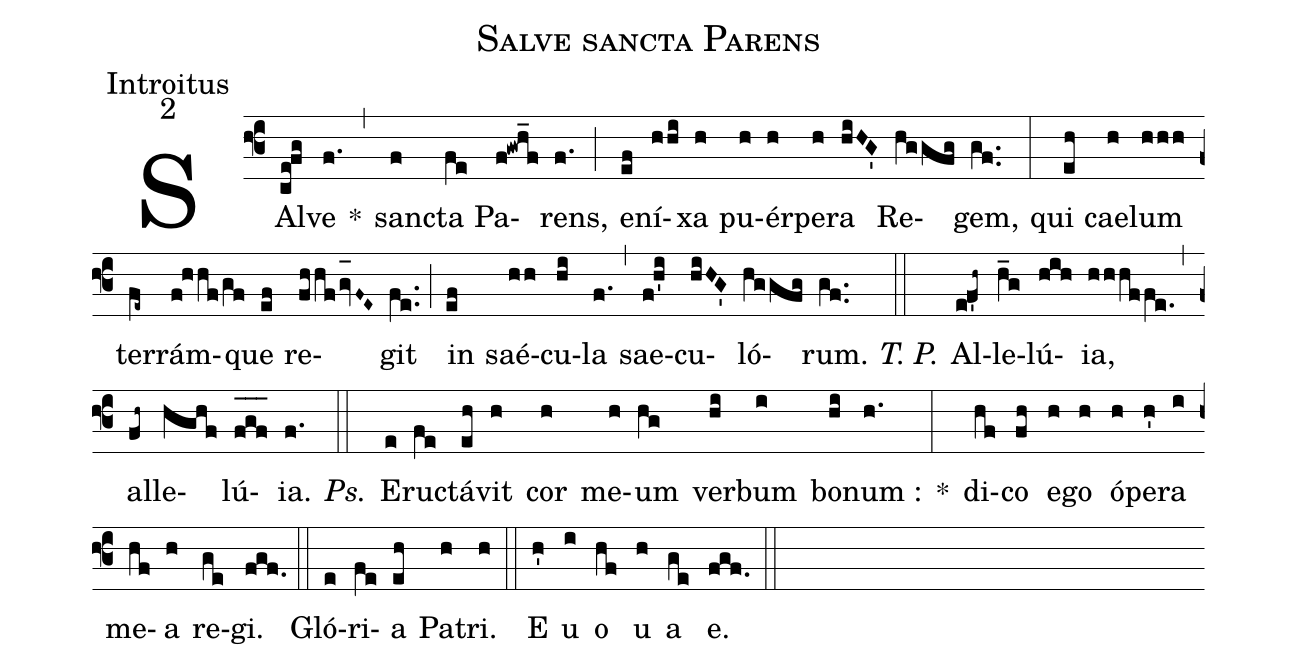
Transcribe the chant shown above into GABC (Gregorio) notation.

name:Salve sancta Parens;
office-part:Introitus;
mode:2;
%%
(f3) SAl(ce!fg)ve(f.) *(,) san(f)cta(fe) Pa(f!gwh_f)rens,(f.) (;) e(ef)ní(hhi)xa(h) pu(h)ér(h)pe(h)ra(hiHG') Re(hggfg)gem,(gf..) (:) qui(eh) cae(h)lum(hhh) ter(fe~)rám(f!hhf/gf)que(ef) re(fhhfgv_[oh:h]F~E~)git(fe..) (;) in(ef) saé(hh)cu(hi)la(f.) (,) sae(f!h'i)cu(hiHG')ló(hggfg)rum.(gf..) <i>T. P.</i>(::) Al(e!f'h~)le(h_g)lú(hih){ia},(hhhffe.) (,) al(fh~)le(hghf)lú(f_[oh:h]g_[oh:h]f_[oh:h]){ia}.(f.) <i>Ps.</i>(::) E(e)ru(fe)ctá(eh)vit(h) cor(h) me(h)um(hg) ver(hi)bum(i) bo(hi)num :(h.) *(:) di(hf)co(fh) e(h)go(h) ó(h)pe(h')ra(i) me(hf)a(h) re(ge)gi.(fgf.) (::) Gló(e)ri(fe)a(eh) Pa(h)tri.(h) (::) E(h') u(i) o(hf) u(h) a(ge) e.(fgf.) (::)
